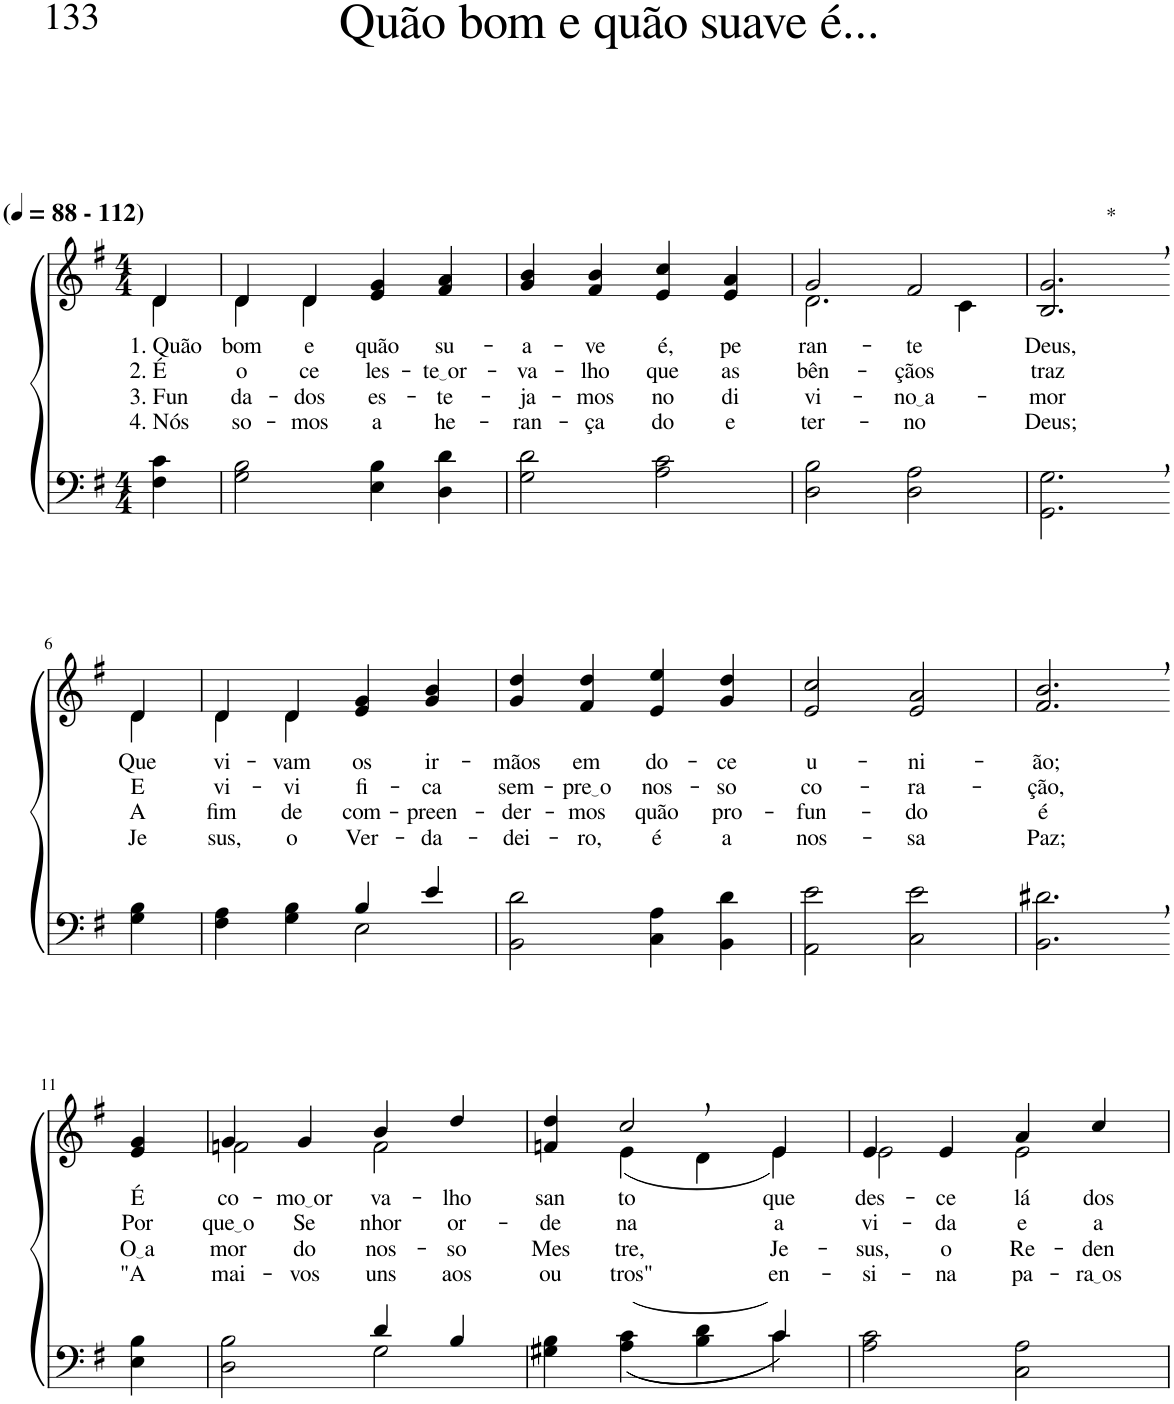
**kern	**kern	**text	**text	**text	**text
*part2	*part1	*part1	*part1	*part1	*part1
*staff2	*staff1	*staff1	*staff1	*staff1	*staff1
*I"Parte III e IV	*I"Parte I e II	*	*	*	*
*clefF4	*clefG2	*	*	*	*
*Trd1c2	*Trd1c2	*	*	*	*
*k[f#]	*k[f#]	*	*	*	*
*M4/4	*M4/4	*	*	*	*
*MM88	*MM88	*	*	*	*
=1	=1	=1	=1	=1	=1
!	!LO:TX:a:B:t=(	!	!	!	!
!	!LO:TX:a:B:t=- 112)	!	!	!	!
!	!	!LO:LY:b	!LO:LY:b	!LO:LY:b	!LO:LY:b
*	*^	*	*	*	*
4F#\ 4c\	4d\	4d/	1. Quão	2. É	3. Fun-	4. Nós
=2	=2	=2	=2	=2	=2	=2
!	!	!	!LO:LY:b	!LO:LY:b	!LO:LY:b	!LO:LY:b
2G\ 2B\	4d/	4d\	bom	o	-da-	so-
!	!	!	!LO:LY:b	!LO:LY:b	!LO:LY:b	!LO:LY:b
.	4d/	4d\	e	ce-	-dos	-mos
!	!	!	!LO:LY:b	!LO:LY:b	!LO:LY:b	!LO:LY:b
4E\ 4B\	4e/ 4g/	2ryy	quão	-les-	es-	a
!	!	!	!LO:LY:b	!LO:LY:b	!LO:LY:b	!LO:LY:b
4D\ 4d\	4f#/ 4a/	.	su-	te or	-te-	he-
*	*v	*v	*	*	*	*
=3	=3	=3	=3	=3	=3
!	!	!LO:LY:b	!LO:LY:b	!LO:LY:b	!LO:LY:b
2G\ 2d\	4g/ 4b/	-a-	-va-	-ja-	-ran-
!	!	!LO:LY:b	!LO:LY:b	!LO:LY:b	!LO:LY:b
.	4f#/ 4b/	-ve	-lho	-mos	-ça
!	!	!LO:LY:b	!LO:LY:b	!LO:LY:b	!LO:LY:b
2A\ 2c\	4e/ 4cc/	é,	que	no	do
!	!	!LO:LY:b	!LO:LY:b	!LO:LY:b	!LO:LY:b
.	4e/ 4a/	pe-	as	di-	e-
=4	=4	=4	=4	=4	=4
*	*^	*	*	*	*
!	!	!	!LO:LY:b	!LO:LY:b	!LO:LY:b	!LO:LY:b
2D\ 2B\	2g/	2.d\	-ran-	bên-	-vi-	-ter-
!	!	!	!LO:LY:b	!LO:LY:b	!LO:LY:b	!LO:LY:b
2D\ 2A\	2f#/	.	-te	-çãos	no a	-no
.	.	4c\	.	.	.	.
=5	=5	=5	=5	=5	=5	=5
!	!LO:TX:a:t=*	!	!	!	!	!
!	!	!	!LO:LY:b	!LO:LY:b	!LO:LY:b	!LO:LY:b
*	*v	*v	*	*	*	*
2.GG\, 2.G\,	2.B/, 2.g/,	Deus,	traz	-mor	Deus;
!!LO:LB:g=z
=6-	=6-	=6-	=6-	=6-	=6-
!	!	!LO:LY:b	!LO:LY:b	!LO:LY:b	!LO:LY:b
*	*^	*	*	*	*
4G\ 4B\	4d\	4d/	Que	E	A	Je-
=7	=7	=7	=7	=7	=7	=7
*^	*	*	*	*	*	*
!	!	!	!	!LO:LY:b	!LO:LY:b	!LO:LY:b	!LO:LY:b
2ryy	4F#\ 4A\	4d/	4d\	vi-	vi-	fim	-sus,
!	!	!	!	!LO:LY:b	!LO:LY:b	!LO:LY:b	!LO:LY:b
.	4G\ 4B\	4d/	4d\	-vam	-vi-	de	o
!	!	!	!	!LO:LY:b	!LO:LY:b	!LO:LY:b	!LO:LY:b
4B/	2E\	4e/ 4g/	2ryy	os	-fi-	com-	Ver-
!	!	!	!	!LO:LY:b	!LO:LY:b	!LO:LY:b	!LO:LY:b
4e/	.	4g/ 4b/	.	ir-	-ca	-preen-	-da-
*v	*v	*	*	*	*	*	*
*	*v	*v	*	*	*	*
=8	=8	=8	=8	=8	=8
!	!	!LO:LY:b	!LO:LY:b	!LO:LY:b	!LO:LY:b
2BB\ 2d\	4g/ 4dd/	-mãos	sem-	-der-	-dei-
!	!	!LO:LY:b	!LO:LY:b	!LO:LY:b	!LO:LY:b
.	4f#/ 4dd/	em	pre o	-mos	-ro,
!	!	!LO:LY:b	!LO:LY:b	!LO:LY:b	!LO:LY:b
4C\ 4A\	4e/ 4ee/	do-	nos-	quão	é
!	!	!LO:LY:b	!LO:LY:b	!LO:LY:b	!LO:LY:b
4BB\ 4d\	4g/ 4dd/	-ce	-so	pro-	a
=9	=9	=9	=9	=9	=9
!	!	!LO:LY:b	!LO:LY:b	!LO:LY:b	!LO:LY:b
2AA\ 2e\	2e/ 2cc/	u-	co-	-fun-	nos-
!	!	!LO:LY:b	!LO:LY:b	!LO:LY:b	!LO:LY:b
2C\ 2e\	2e/ 2a/	-ni-	-ra-	-do	-sa
=10	=10	=10	=10	=10	=10
!	!	!LO:LY:b	!LO:LY:b	!LO:LY:b	!LO:LY:b
2.BB\, 2.d#X\,	2.f#/, 2.b/,	-ão;	-ção,	é	Paz;
!!LO:LB:g=z
=11-	=11-	=11-	=11-	=11-	=11-
!	!	!LO:LY:b	!LO:LY:b	!LO:LY:b	!LO:LY:b
4E\ 4B\	4e/ 4g/	É	Por-	O a	"A-
=12	=12	=12	=12	=12	=12
*^	*^	*	*	*	*
!	!	!	!	!LO:LY:b	!LO:LY:b	!LO:LY:b	!LO:LY:b
2ryy	2D\ 2B\	4g/	2fn\	co-	que o	mor	-mai-
!	!	!	!	!LO:LY:b	!LO:LY:b	!LO:LY:b	!LO:LY:b
.	.	4g/	.	mo or	Se-	do	-vos
!	!	!	!	!LO:LY:b	!LO:LY:b	!LO:LY:b	!LO:LY:b
4d/	2G\	4b/	2f\	va-	-nhor	nos-	uns
!	!	!	!	!LO:LY:b	!LO:LY:b	!LO:LY:b	!LO:LY:b
4B/	.	4dd/	.	-lho	or-	-so	aos
=13	=13	=13	=13	=13	=13	=13	=13
!	!	!	!	!LO:LY:b	!LO:LY:b	!LO:LY:b	!LO:LY:b
2.ryy	4G#X\ 4B\	4fn/ 4dd/	4ryy	san-	-de-	Mes-	ou-
!	!	!	!	!LO:LY:b	!LO:LY:b	!LO:LY:b	!LO:LY:b
.	4A\ [4c\	2cc,/	(4e\	-to	-na	-tre,	-tros"
.	4B\ 4d\	.	4d\	.	.	.	.
!	!	!	!	!LO:LY:b	!LO:LY:b	!LO:LY:b	!LO:LY:b
((4c/	4c\]	4e/	4e\)	que	a	Je-	en-
=14	=14	=14	=14	=14	=14	=14	=14
!	!	!	!	!LO:LY:b	!LO:LY:b	!LO:LY:b	!LO:LY:b
*v	*v	*	*	*	*	*	*
2A\ 2c\	4e/	2e\	des-	vi-	-sus,	-si-
!	!	!	!LO:LY:b	!LO:LY:b	!LO:LY:b	!LO:LY:b
.	4e/	.	-ce	-da	o	-na
!	!	!	!LO:LY:b	!LO:LY:b	!LO:LY:b	!LO:LY:b
2C\ 2A\	4a/	2e\	lá	e	Re-	pa-
!	!	!	!LO:LY:b	!LO:LY:b	!LO:LY:b	!LO:LY:b
.	4cc/	.	dos	a	-den-	ra os
*	*v	*v	*	*	*	*
=	=	=	=	=	=
*-	*-	*-	*-	*-	*-
